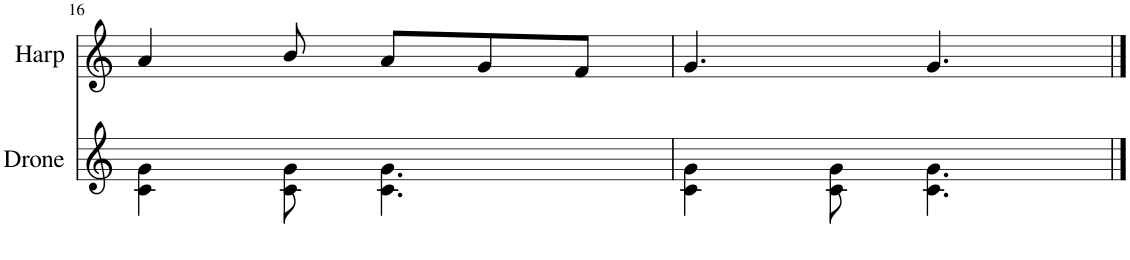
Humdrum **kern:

**kern	**kern
*part2	*part1
*staff2	*staff1
*I"Drone	*I"Harp
*I'Drone	*I'Harp
!!LO:PB:g=z
*clefG2	*clefG2
*k[]	*k[]
*M6/8	*M6/8
=16	=16
4c\ 4g\	4a/
8c\ 8g\	8b/
4.c\ 4.g\	8a/L
.	8g/
.	8f/J
=17	=17
4c\ 4g\	4.g/
8c\ 8g\	.
4.c\ 4.g\	4.g/
==	==
*-	*-
